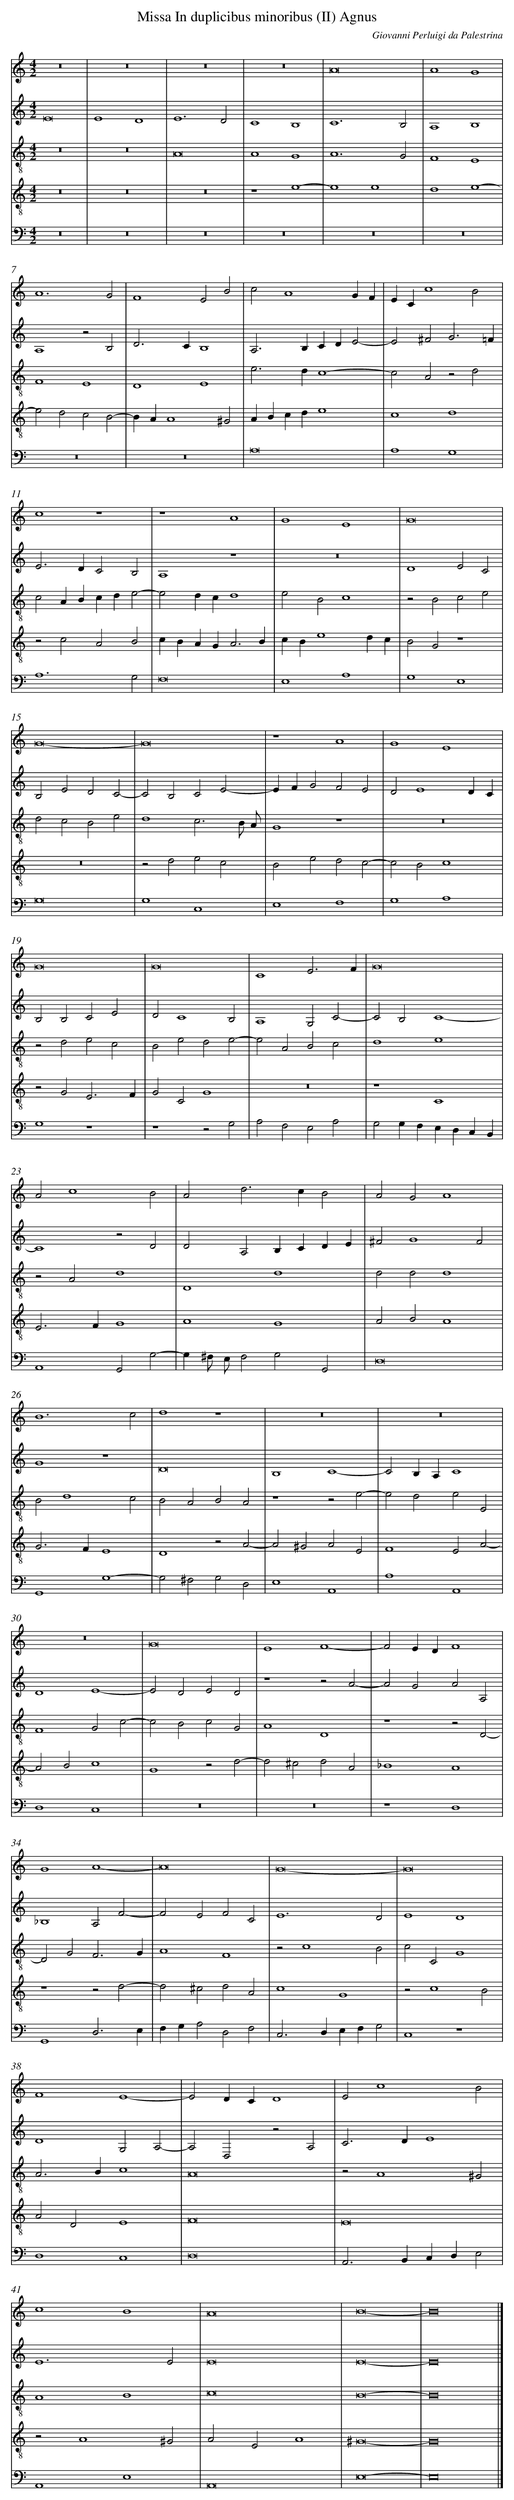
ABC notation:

X:1
T: Missa In duplicibus minoribus (II) Agnus
C: Giovanni Perluigi da Palestrina
L: 1/4
M: 4/2
V: 1 clef=treble
V: 2 clef=treble
V: 3 clef=treble-8
V: 4 clef=treble-8
V: 5 clef=bass
K: C
[V:1] z8 |
[V:2] E8 |
[V:3] z8 |
[V:4] z8 |
[V:5] z8 |
[V:1] z8 |
[V:2] E4D4 |
[V:3] z8 |
[V:4] z8 |
[V:5] z8 |
[V:1] z8 |
[V:2] E6D2 |
[V:3] A8 |
[V:4] z8 |
[V:5] z8 |
[V:1] z8 |
[V:2] C4B,4 |
[V:3] A4G4 |
[V:4] z4e4- |
[V:5] z8 |
[V:1] A8 |
[V:2] C6B,2 |
[V:3] A6G2 |
[V:4] e4e4 |
[V:5] z8 |
[V:1] A4G4 |
[V:2] A,4B,4 |
[V:3] F4E4 |
[V:4] d4e4- |
[V:5] z8 |
[V:1] A6G2 |
[V:2] A,4z2B,2 |
[V:3] F4E4 |
[V:4] e2d2c2B2- |
[V:5] z8 |
[V:1] F4E2B2 |
[V:2] D2>C2B,4 |
[V:3] D4E4 |
[V:4] BAA4^G2 |
[V:5] z8 |
[V:1] c2A4GF |
[V:2] A,2>B,2CDE2- |
[V:3] e2>d2c4- |
[V:4] ABcde4 |
[V:5] A,8 |
[V:1] ECc4B2 |
[V:2] E2^F2G3=F |
[V:3] c2A2z2d2 |
[V:4] c4d4 |
[V:5] A,4G,4 |
[V:1] c4z4 |
[V:2] E2>D2C2B,2 |
[V:3] c2ABcde2- |
[V:4] z2c2A2B2 |
[V:5] A,6G,2 |
[V:1] z4A4 |
[V:2] A,4z4 |
[V:3] e2dcd4 |
[V:4] cBAG2<A2B |
[V:5] F,8 |
[V:1] G4E4 |
[V:2] z8 |
[V:3] e2B2c4 |
[V:4] cBe4dc |
[V:5] E,4A,4 |
[V:1] G8 |
[V:2] D4E2C2 |
[V:3] z2B2c2e2 |
[V:4] B2G2z4 |
[V:5] G,4E,4 |
[V:1] G8- |
[V:2] B,2E2D2C2- |
[V:3] d2c2B2e2 |
[V:4] z8 |
[V:5] G,8 |
[V:1] G8 |
[V:2] C2B,2C2E2- |
[V:3] d4c3B/ A/ |
[V:4] z2d2e2c2 |
[V:5] G,4C,4 |
[V:1] z4A4 |
[V:2] EFG2F2E2 |
[V:3] G4z4 |
[V:4] B2e2d2c2- |
[V:5] E,4F,4 |
[V:1] G4E4 |
[V:2] D2E4DC |
[V:3] z8 |
[V:4] c2B2c4 |
[V:5] G,4A,4 |
[V:1] G8 |
[V:2] B,2B,2C2E2 |
[V:3] z2d2e2c2 |
[V:4] z2G2E3F |
[V:5] G,4z4 |
[V:1] G8 |
[V:2] D2C4B,2 |
[V:3] B2e2d2e2- |
[V:4] G2C2G4 |
[V:5] z4z2G,2 |
[V:1] C4E3F |
[V:2] A,4G,2C2- |
[V:3] e2A2B2c2 |
[V:4] z8 |
[V:5] A,2F,2E,2A,2 |
[V:1] G8 |
[V:2] C2B,2C4- |
[V:3] d4e4 |
[V:4] z4C4 |
[V:5] G,2G,F,E,D,C,B,, |
[V:1] A2c4B2 |
[V:2] C4z2D2 |
[V:3] z2A2d4 |
[V:4] E2>F2G4 |
[V:5] A,,4G,,2G,2- |
[V:1] A2d2>c2B2 |
[V:2] D2A,2B,CDE |
[V:3] D4d4 |
[V:4] A4G4 |
[V:5] G,^F,/ E,/F,2G,2G,,2 |
[V:1] A2G2A4 |
[V:2] ^F2G4F2 |
[V:3] d2d2d4 |
[V:4] A2B2A4 |
[V:5] D,8 |
[V:1] B6c2 |
[V:2] G4z4 |
[V:3] B2d4c2 |
[V:4] G2>F2E4 |
[V:5] G,,4G,4- |
[V:1] d4z4 |
[V:2] D8 |
[V:3] B2A2B2A2 |
[V:4] D4z2A2- |
[V:5] G,2^F,2G,2D,2 |
[V:1] z8 |
[V:2] B,4C4- |
[V:3] z4z2e2- |
[V:4] A2^G2A2E2 |
[V:5] E,4A,,4 |
[V:1] z8 |
[V:2] C2B,A,C4 |
[V:3] e2d2e2E2 |
[V:4] F4E2A2- |
[V:5] A,4A,,4 |
[V:1] z8 |
[V:2] D4E4- |
[V:3] F4G2c2- |
[V:4] A2B2c4 |
[V:5] D,4C,4 |
[V:1] G8 |
[V:2] E2D2E2D2 |
[V:3] c2B2c2G2 |
[V:4] G4z2d2- |
[V:5] z8 |
[V:1] E4F4- |
[V:2] z4z2A2- |
[V:3] A4D4 |
[V:4] d2^c2d2A2 |
[V:5] z8 |
[V:1] F2EDF4 |
[V:2] A2G2A2A,2 |
[V:3] z4z2D2- |
[V:4] _B4A4 |
[V:5] z4D,4 |
[V:1] G4A4- |
[V:2] _B,4A,2F2- |
[V:3] D2G2F3G |
[V:4] z4z2d2- |
[V:5] G,,4D,3E, |
[V:1] A8 |
[V:2] F2E2F2C2 |
[V:3] A4F4 |
[V:4] d2^c2d2A2 |
[V:5] F,G,A,2D,2F,2 |
[V:1] G8- |
[V:2] E6D2 |
[V:3] z2c4B2 |
[V:4] c4G4 |
[V:5] C,2>D,2E,F,G,2 |
[V:1] G8 |
[V:2] E4D4 |
[V:3] c2C2G4 |
[V:4] z2c4B2 |
[V:5] C,4z4 |
[V:1] F4E4- |
[V:2] D4G,2A,2- |
[V:3] A2>B2c4 |
[V:4] A2D2E4 |
[V:5] D,4C,4 |
[V:1] E2DCD4 |
[V:2] A,2D,2z2A,2 |
[V:3] A8 |
[V:4] F8 |
[V:5] D,8 |
[V:1] E2c4B2 |
[V:2] C2>D2E4 |
[V:3] z2A4^G2 |
[V:4] E8 |
[V:5] A,,2>B,,2C,D,E,2 |
[V:1] c4B4 |
[V:2] E6E2 |
[V:3] A4B4 |
[V:4] z2A4^G2 |
[V:5] A,,4E,4 |
[V:1] A8 |
[V:2] E8 |
[V:3] c8 |
[V:4] A2E2A4 |
[V:5] A,,8 |
[V:1] B8- |
[V:2] E8- |
[V:3] B8- |
[V:4] ^G8- |
[V:5] E,8- |
[V:1] B8 |]
[V:2] E8 |]
[V:3] B8 |]
[V:4] G8 |]
[V:5] E,8 |]
